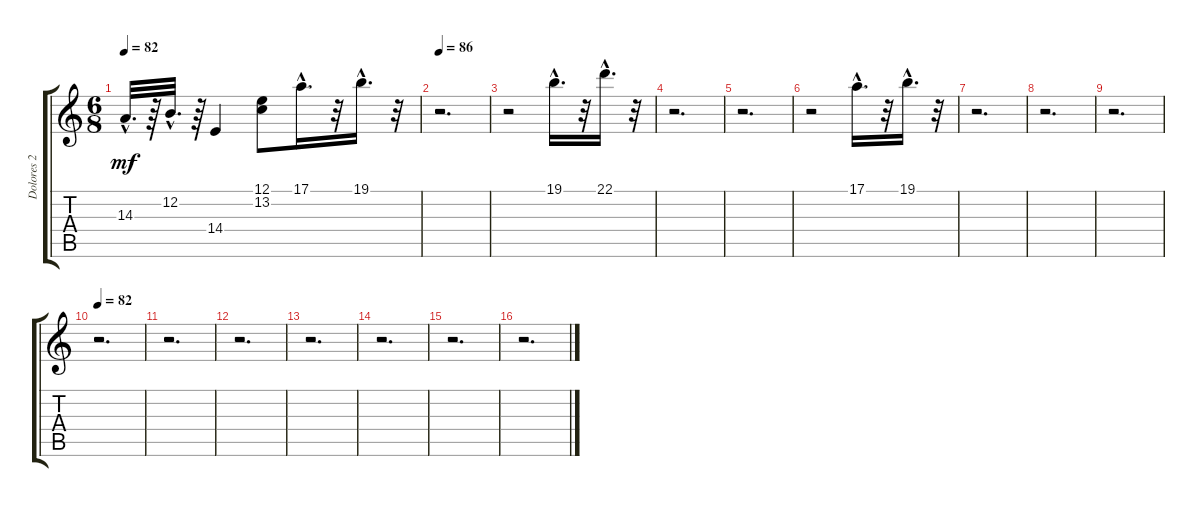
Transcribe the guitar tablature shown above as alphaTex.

\track ("Dolores 2" "Dolores 2") {instrument pad3polysynth}
\staff {score tabs}
\tuning (E4 B3 G3 D3 A2 E2) {hide}
\ts (6 8)
\tempo 82
\clef g2
\ks c
14.3{hac}.32{d dy mf} r.64 12.2{hac}.32{d} r.64 14.4.4 (12.1 13.2).8 17.1{hac}.16{d} r.32 19.1{hac}.16{d} r.32 |
\tempo 86
r.2{d} |
r.2 19.1{hac}.16{d} r.32 22.1{hac}.16{d} r.32 |
r.2{d} |
r.2{d} |
r.2 17.1{hac}.16{d} r.32 19.1{hac}.16{d} r.32 |
r.2{d} |
r.2{d} |
r.2{d} |
\tempo 82
r.2{d} |
r.2{d} |
r.2{d} |
r.2{d} |
r.2{d} |
r.2{d} |
r.2{d}
